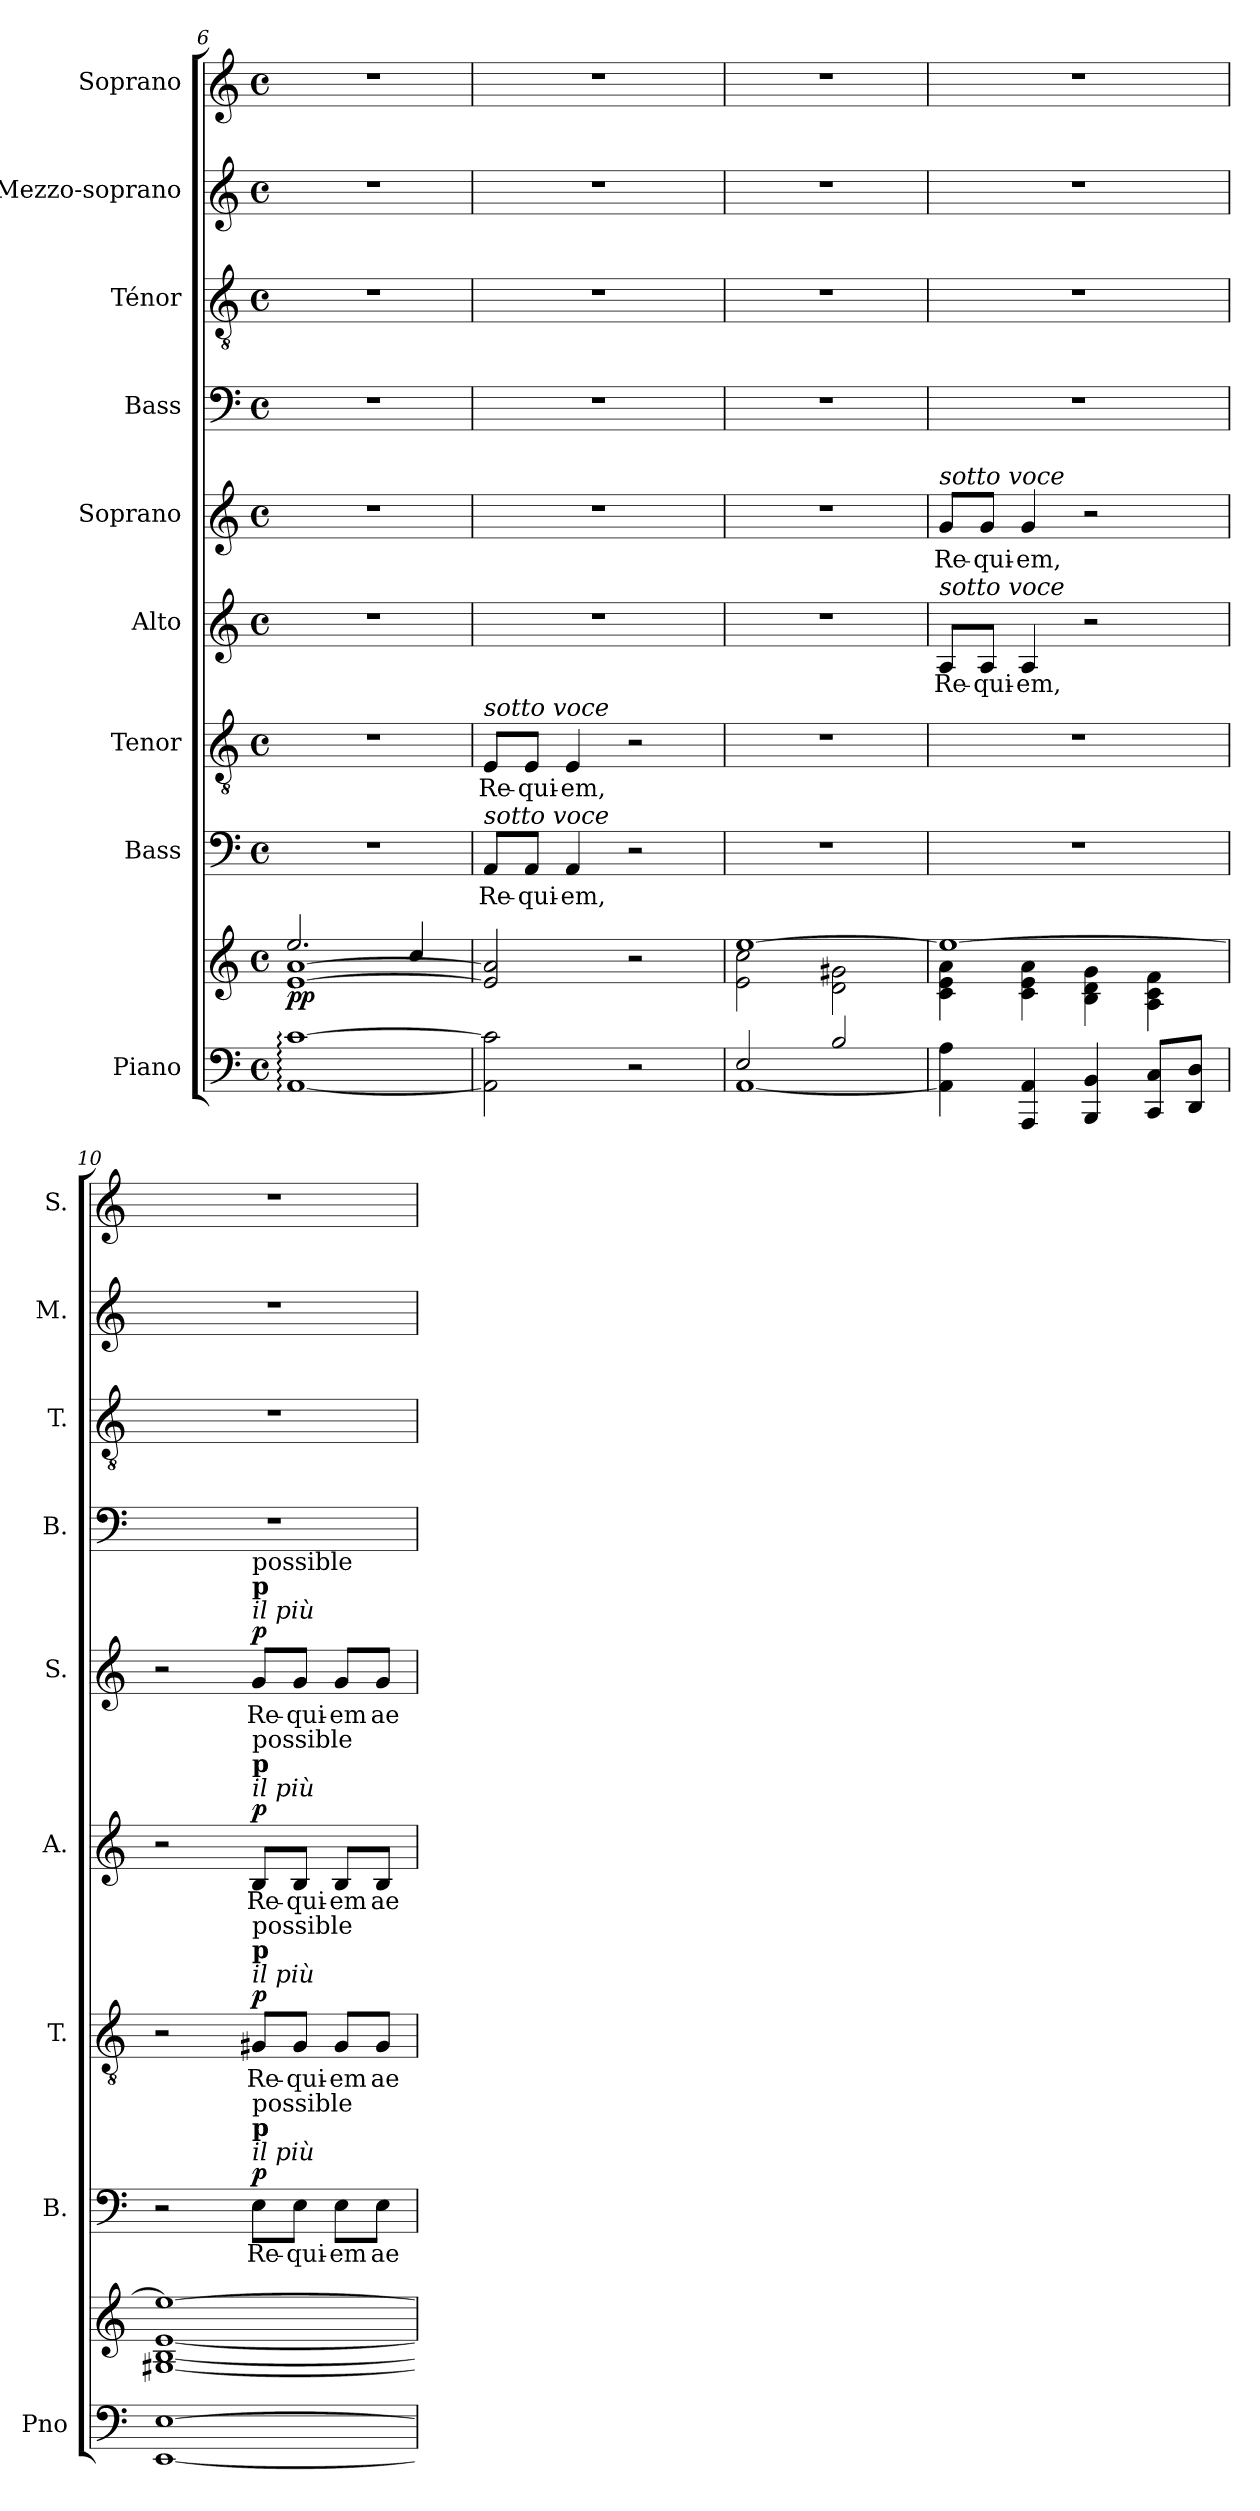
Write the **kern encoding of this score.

**kern	**kern	**dynam	**kern	**text	**dynam	**kern	**text	**dynam	**kern	**text	**dynam	**kern	**text	**dynam	**kern	**kern	**kern	**kern
*part9	*part9	*part9	*part8	*part8	*part8	*part7	*part7	*part7	*part6	*part6	*part6	*part5	*part5	*part5	*part4	*part3	*part2	*part1
*staff10	*staff9	*staff9/10	*staff8	*staff8	*staff8	*staff7	*staff7	*staff7	*staff6	*staff6	*staff6	*staff5	*staff5	*staff5	*staff4	*staff3	*staff2	*staff1
*I"Piano	*	*	*I"Bass	*	*	*I"Tenor	*	*	*I"Alto	*	*	*I"Soprano	*	*	*I"Bass	*I"Ténor	*I"Mezzo-soprano	*I"Soprano
*I'Pno	*	*	*I'B.	*	*	*I'T.	*	*	*I'A.	*	*	*I'S.	*	*	*I'B.	*I'T.	*I'M.	*I'S.
*clefF4	*clefG2	*	*clefF4	*	*	*clefGv2	*	*	*clefG2	*	*	*clefG2	*	*	*clefF4	*clefGv2	*clefG2	*clefG2
*	*	*	*	*	*	*	*	*	*	*	*	*ITrd1c2	*	*	*	*	*	*
*k[]	*k[]	*	*k[]	*	*	*k[]	*	*	*k[]	*	*	*k[b-e-]	*	*	*k[]	*k[]	*k[]	*k[]
*M4/4	*M4/4	*	*M4/4	*	*	*M4/4	*	*	*M4/4	*	*	*M4/4	*	*	*M4/4	*M4/4	*M4/4	*M4/4
*met(c)	*met(c)	*	*met(c)	*	*	*met(c)	*	*	*met(c)	*	*	*met(c)	*	*	*met(c)	*met(c)	*met(c)	*met(c)
=6	=6	=6	=6	=6	=6	=6	=6	=6	=6	=6	=6	=6	=6	=6	=6	=6	=6	=6
*	*^	*	*	*	*	*	*	*	*	*	*	*	*	*	*	*	*	*
!	!	!	!LO:DY:b	!	!	!	!	!	!	!	!	!	!	!	!	!	!	!	!
[1AA: [1c:	[1e [1a	2.ee/	pp	1r	.	.	1r	.	.	1r	.	.	1r	.	.	1r	1r	1r	1r
.	.	4cc/	.	.	.	.	.	.	.	.	.	.	.	.	.	.	.	.	.
=7	=7	=7	=7	=7	=7	=7	=7	=7	=7	=7	=7	=7	=7	=7	=7	=7	=7	=7	=7
!	!	!	!	!	!	!	!LO:TX:a:i:t=sotto voce	!	!	!	!	!	!	!	!	!	!	!	!
!	!	!	!	!LO:TX:a:i:t=sotto voce	!	!	!	!	!	!	!	!	!	!	!	!	!	!	!
!	!	!	!	!	!LO:LY:b	!	!	!LO:LY:b	!	!	!	!	!	!	!	!	!	!	!
*	*v	*v	*	*	*	*	*	*	*	*	*	*	*	*	*	*	*	*	*
2AA\] 2c\]	2e/] 2a/]	.	8AA/L	Re-	.	8E/L	Re-	.	1r	.	.	1r	.	.	1r	1r	1r	1r
!	!	!	!	!LO:LY:b	!	!	!LO:LY:b	!	!	!	!	!	!	!	!	!	!	!
.	.	.	8AA/J	-qui-	.	8E/J	-qui-	.	.	.	.	.	.	.	.	.	.	.
!	!	!	!	!LO:LY:b	!	!	!LO:LY:b	!	!	!	!	!	!	!	!	!	!	!
.	.	.	4AA/	-em,	.	4E/	-em,	.	.	.	.	.	.	.	.	.	.	.
2r	2r	.	2r	.	.	2r	.	.	.	.	.	.	.	.	.	.	.	.
=8	=8	=8	=8	=8	=8	=8	=8	=8	=8	=8	=8	=8	=8	=8	=8	=8	=8	=8
*^	*^	*	*	*	*	*	*	*	*	*	*	*	*	*	*	*	*	*
2E/	[1AA	[1ee	2e\ 2cc\	.	1r	.	.	1r	.	.	1r	.	.	1r	.	.	1r	1r	1r	1r
2B/	.	.	2d\ 2g#X\	.	.	.	.	.	.	.	.	.	.	.	.	.	.	.	.	.
*v	*v	*	*	*	*	*	*	*	*	*	*	*	*	*	*	*	*	*	*	*
!!LO:LB:g=z
=9	=9	=9	=9	=9	=9	=9	=9	=9	=9	=9	=9	=9	=9	=9	=9	=9	=9	=9	=9
!	!	!	!	!	!	!	!	!	!	!	!	!	!LO:TX:a:i:t=sotto voce	!	!	!	!	!	!
!	!	!	!	!	!	!	!	!	!	!LO:TX:a:i:t=sotto voce	!	!	!	!	!	!	!	!	!
!	!	!	!	!	!	!	!	!	!	!	!LO:LY:b	!	!	!LO:LY:b	!	!	!	!	!
4AA\] 4A\	1ee_	4c\ 4e\ 4a\	.	1r	.	.	1r	.	.	8A/L	Re-	.	8fi/L	Re-	.	1r	1r	1r	1r
!	!	!	!	!	!	!	!	!	!	!	!LO:LY:b	!	!	!LO:LY:b	!	!	!	!	!
.	.	.	.	.	.	.	.	.	.	8A/J	-qui-	.	8fi/J	-qui-	.	.	.	.	.
!	!	!	!	!	!	!	!	!	!	!	!LO:LY:b	!	!	!LO:LY:b	!	!	!	!	!
4AAA/ 4AA/	.	4c\ 4e\ 4a\	.	.	.	.	.	.	.	4A/	-em,	.	4fi/	-em,	.	.	.	.	.
4BBB/ 4BB/	.	4B\ 4d\ 4g\	.	.	.	.	.	.	.	2r	.	.	2r	.	.	.	.	.	.
8CC/ 8C/L	.	4A\ 4c\ 4f\	.	.	.	.	.	.	.	.	.	.	.	.	.	.	.	.	.
8DD/ 8D/J	.	.	.	.	.	.	.	.	.	.	.	.	.	.	.	.	.	.	.
=10	=10	=10	=10	=10	=10	=10	=10	=10	=10	=10	=10	=10	=10	=10	=10	=10	=10	=10	=10
[1EE [1E	1ee_	[1G#X [1B [1e	.	2r	.	.	2r	.	.	2r	.	.	2r	.	.	1r	1r	1r	1r
!	!	!	!	!	!	!	!	!	!	!	!	!	!LO:TX:a:i:t=il più	!	!	!	!	!	!
!	!	!	!	!	!	!	!	!	!	!	!	!	!LO:TX:a:B:t=p	!	!	!	!	!	!
!	!	!	!	!	!	!	!	!	!	!	!	!	!LO:TX:a:t=possible	!	!	!	!	!	!
!	!	!	!	!	!	!	!	!	!	!LO:TX:a:i:t=il più	!	!	!	!	!	!	!	!	!
!	!	!	!	!	!	!	!	!	!	!LO:TX:a:B:t=p	!	!	!	!	!	!	!	!	!
!	!	!	!	!	!	!	!	!	!	!LO:TX:a:t=possible	!	!	!	!	!	!	!	!	!
!	!	!	!	!	!	!	!LO:TX:a:i:t=il più	!	!	!	!	!	!	!	!	!	!	!	!
!	!	!	!	!	!	!	!LO:TX:a:B:t=p	!	!	!	!	!	!	!	!	!	!	!	!
!	!	!	!	!	!	!	!LO:TX:a:t=possible	!	!	!	!	!	!	!	!	!	!	!	!
!	!	!	!	!LO:TX:a:i:t=il più	!	!	!	!	!	!	!	!	!	!	!	!	!	!	!
!	!	!	!	!LO:TX:a:B:t=p	!	!	!	!	!	!	!	!	!	!	!	!	!	!	!
!	!	!	!	!LO:TX:a:t=possible	!	!	!	!	!	!	!	!	!	!	!	!	!	!	!
!	!	!	!	!	!LO:LY:b	!LO:DY:a	!	!LO:LY:b	!LO:DY:a	!	!LO:LY:b	!LO:DY:a	!	!LO:LY:b	!LO:DY:a	!	!	!	!
.	.	.	.	8E\L	Re-	p	8G#X/L	Re-	p	8B/L	Re-	p	8fi/L	Re-	p	.	.	.	.
!	!	!	!	!	!LO:LY:b	!	!	!LO:LY:b	!	!	!LO:LY:b	!	!	!LO:LY:b	!	!	!	!	!
.	.	.	.	8E\J	-qui-	.	8G#/J	-qui-	.	8B/J	-qui-	.	8fi/J	-qui-	.	.	.	.	.
!	!	!	!	!	!LO:LY:b	!	!	!LO:LY:b	!	!	!LO:LY:b	!	!	!LO:LY:b	!	!	!	!	!
.	.	.	.	8E\L	-em	.	8G#/L	-em	.	8B/L	-em	.	8fi/L	-em	.	.	.	.	.
!	!	!	!	!	!LO:LY:b	!	!	!LO:LY:b	!	!	!LO:LY:b	!	!	!LO:LY:b	!	!	!	!	!
.	.	.	.	8E\J	ae-	.	8G#/J	ae-	.	8B/J	ae-	.	8fi/J	ae-	.	.	.	.	.
*	*v	*v	*	*	*	*	*	*	*	*	*	*	*	*	*	*	*	*	*
=	=	=	=	=	=	=	=	=	=	=	=	=	=	=	=	=	=	=
*-	*-	*-	*-	*-	*-	*-	*-	*-	*-	*-	*-	*-	*-	*-	*-	*-	*-	*-
